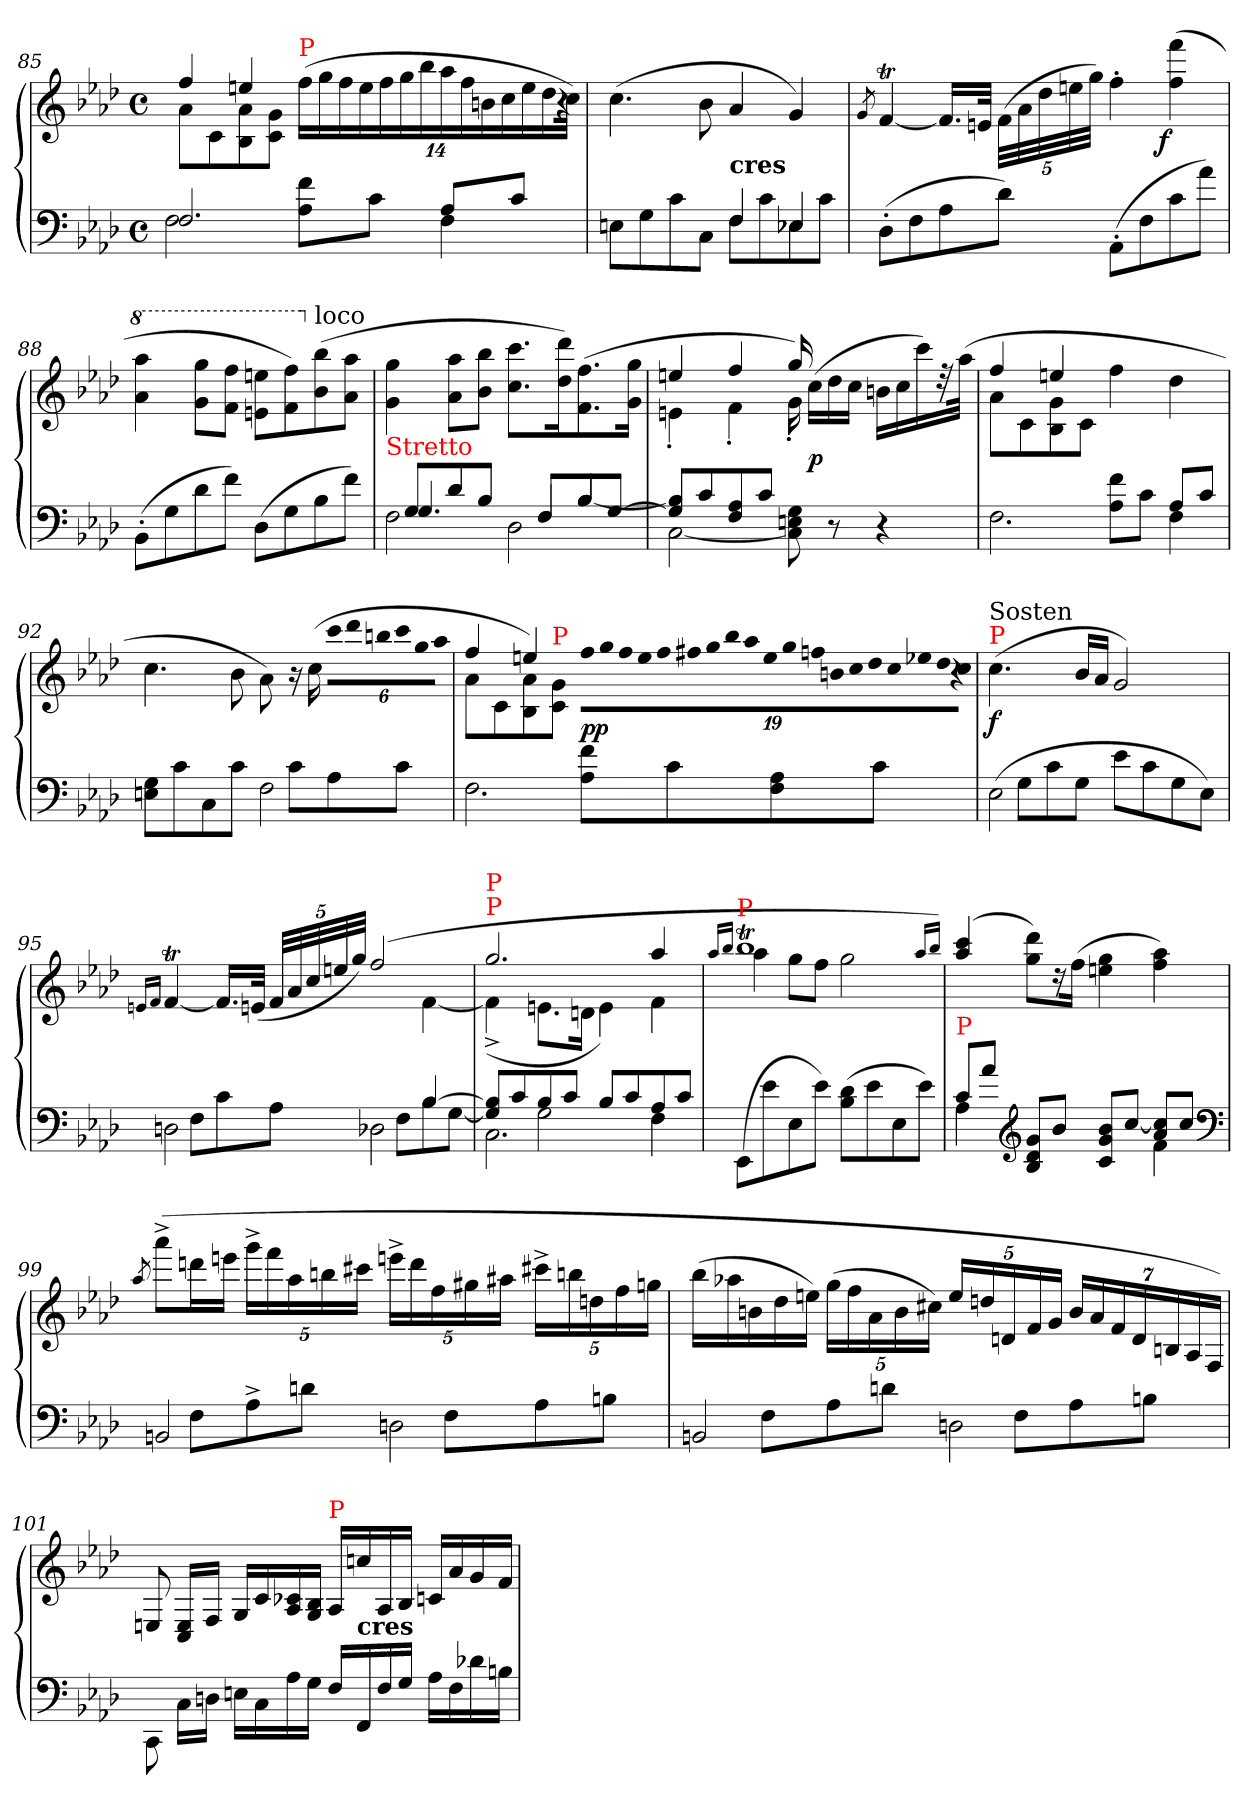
**kern	**kern	**dynam
*part1	*part1	*part1
*staff2	*staff1	*staff1/2
*clefF4	*clefG2	*
*k[b-e-a-d-]	*k[b-e-a-d-]	*
*f:	*f:	*
*M4/4	*M4/4	*
*met(c)	*met(c)	*
=85	=85	=85
*^	*^	*
2.F	2F	4ff	8a-L	.
.	.	.	8c	.
.	.	4een	8a- 8B-	.
.	.	.	8g 8cJ	.
*	*	*Xbrackettup	*	*
!	!	!LO:TX:a:color=red:t=P	!	!
.	8f 8A-L	(>28ff\LL	2ryy	.
.	.	28gg	.	.
.	.	28ff	.	.
.	.	28ee	.	.
.	8cJ	.	.	.
.	.	28ff	.	.
.	.	28gg	.	.
.	.	28bb-	.	.
8A-L	4F	28aa-	.	.
.	.	28ff	.	.
.	.	28bn	.	.
.	.	28cc	.	.
8cJ	.	.	.	.
.	.	28ee	.	.
.	.	28dd-	.	.
!	!	!LO:N:vis=16	!	!
.	.	56r	.	.
.	.	56ccJJk)	.	.
*	*	*v	*v	*
=86	=86	=86	=86
2ryy	8EnL	(>4.cc	.
.	8G	.	.
.	8c	.	.
.	8CJ	8b-	.
!	!	!LO:TX:c:B:t=cres	!
4F	8FL	4a-	.
.	8c	.	.
4E-X	8E-X	4g)	.
.	8cJ	.	.
*v	*v	*	*
=87	=87	=87
.	8qg/	.
(>8D-'>L	[4fT	.
8F	.	.
8A-	16.fLL]	.
.	32enJJk	.
8d-J)	(>40fLLL	.
.	40a-	.
.	40dd-	.
.	40een	.
.	40ggJJJ)	.
(>8AA-'>L	4ff'>	.
8F	.	.
!	!	!LO:DY:rj
8c	(>4fff 4ff	f
8a-J)	.	.
=88	=88	=88
*	*8va	*
(>8BB-'>L	4aaa- 4aa-	.
8G	.	.
8d-	8ggg 8ggL	.
8fJ)	8fff 8ffJ	.
(>8D-L	8eeen 8eenL	.
8G	8fff 8ff)	.
*	*X8va	*
!	!LO:TX:a:t=loco	!
8B-	(>8bb- 8b-	.
8fJ)	8aa- 8a-J	.
=89	=89	=89
*^	*	*
*	*^	*	*
!	!	!	!LO:TX:b:color=red:t=Stretto	!
!	!	!LO:N:vis=2	!	!
8ryy	4ryy	8F	4gg 4g	.
4.G	.	8GL	.	.
.	4d-/	8d-	8aa- 8a-L	.
.	.	8B-J	8bb- 8b-J	.
!	!	!LO:N:vis=2	!	!
8ryy	4ryy	8D-	8.ccc 8.ccL	.
4F	.	8FL	.	.
.	.	.	16ddd- 16dd-k)	.
.	[4B-/	8B-	(>8.ff 8.f	.
8ryy	.	[8GJ	.	.
.	.	.	16gg 16gJk	.
*	*v	*v	*	*
=90	=90	=90	=90
*	*	*^	*
8B-] 8G]L	[2C	4een	4en'>	.
8c	.	.	.	.
8A- 8F	.	4ff	4f'>	.
8cJ	.	.	.	.
8ryy	8G 8En 8C]	16gg)	16g'>	.
.	.	(>16ccLL	16ryy	p
8r	8ryy	16dd-	8ryy	.
.	.	16ccJJ	.	.
4r	4ryy	16bnLL	4ryy	.
.	.	16cc	.	.
.	.	16ccc)	.	.
.	.	32rdd	.	.
.	.	(>32aa-JJk	.	.
=91	=91	=91	=91	=91
2ryy	2.F	4ff	8a-L	.
.	.	.	8c	.
.	.	4een	8g 8B-	.
.	.	.	8cJ	.
8f\ 8A-\L	.	4ff	2ryy	.
8c\J	.	.	.	.
8A-L	4F	4dd-	.	.
8cJ	.	.	.	.
*v	*v	*	*	*
*	*v	*v	*
=92	=92	=92
8G 8EnL	4.cc	.
8c	.	.
8C	.	.
8cJ	8b-	.
!LO:N:vis=2	!	!
8F	8a-\)	.
8cL	16r	.
.	(>16cc	.
!	!LO:N:vis=32	!
8A-	24cccLLL	.
!	!LO:N:vis=32	!
.	24ddd-	.
!	!LO:N:vis=32	!
.	24bbn	.
!	!LO:N:vis=32	!
8cJ	24ccc	.
!	!LO:N:vis=32	!
.	24gg	.
!	!LO:N:vis=32	!
.	24aa-JJJ	.
=93	=93	=93
*^	*^	*
2ryy	2.F	4ff	8a-L	.
.	.	.	8c	.
.	.	4een)	8a- 8B-	.
!	!	!	!LO:TX:a:color=red:t=P	!
.	.	.	8g 8cJ)	.
!	!	!LO:N:vis=16	!LO:N:vis=1	!
8f\ 8A-\L	.	38ff\LL	2ryy	pp
!	!	!LO:N:vis=16	!	!
.	.	38gg	.	.
!	!	!LO:N:vis=16	!	!
.	.	38ff	.	.
!	!	!LO:N:vis=16	!	!
.	.	38ee	.	.
!	!	!LO:N:vis=16	!	!
.	.	38ff	.	.
8c\	.	.	.	.
!	!	!LO:N:vis=16	!	!
.	.	38ff#X	.	.
!	!	!LO:N:vis=16	!	!
.	.	38gg	.	.
!	!	!LO:N:vis=16	!	!
.	.	38bb-	.	.
!	!	!LO:N:vis=16	!	!
.	.	38aa-	.	.
!	!	!LO:N:vis=16	!	!
.	.	38ee	.	.
8A-\ 8F\	4ryy	.	.	.
!	!	!LO:N:vis=16	!	!
.	.	38gg	.	.
!	!	!LO:N:vis=16	!	!
.	.	38ffn	.	.
!	!	!LO:N:vis=16	!	!
.	.	38bn	.	.
!	!	!LO:N:vis=16	!	!
.	.	38cc	.	.
!	!	!LO:N:vis=16	!	!
.	.	38dd-	.	.
8c\J	.	.	.	.
!	!	!LO:N:vis=16	!	!
.	.	38cc	.	.
!	!	!LO:N:vis=16	!	!
.	.	38ee-X	.	.
!	!	!LO:N:vis=16	!	!
.	.	38dd-	.	.
!	!	!LO:N:vis=32	!	!
.	.	76r	.	.
!	!	!LO:N:vis=32	!	!
.	.	(>76ccJJk	.	.
*v	*v	*	*	*
*	*v	*v	*
=94	=94	=94
!	!LO:TX:a:color=red:t=P	!
!	!LO:TX:a:t=Sosten	!
!LO:N:vis=2	!	!
(8E-	(>4.cc	f
8GL	.	.
8c	.	.
8GJ	16b-LL	.
.	16a-JJ	.
8e-L	2g)	.
8c	.	.
8G	.	.
8E-J)	.	.
=95	=95	=95
.	16qqen/LL	.
.	16qqf/JJ	.
*^	*	*
!	!LO:N:vis=2	!	!
*	*	*^	*
2ryy	8Dn	[4fT	4ryy	.
.	8FL	.	.	.
.	8c	16.fLL]	2ryy	.
.	.	(<32enJJk	.	.
.	8A-J	40f/LLL	.	.
.	.	40a-	.	.
.	.	40cc	.	.
.	.	40een	.	.
.	.	40ggJJJ)	.	.
!	!LO:N:vis=2	!	!	!
4ryy	8D-X	(>2ff	.	.
.	8FL	.	.	.
[4B-	8B-	.	[4f	.
.	[8GJ	.	.	.
=96	=96	=96	=96	=96
*	*^	*	*	*
!	!	!	!LO:TX:a:color=red:t=P	!	!
!	!	!	!LO:TX:a:color=red:t=P	!	!
8B-] 8G]L	2.C	4ryy	2.gg	(>4f^>]	.
8c	.	.	.	.	.
8B-	.	2G\	.	8.enL	.
8cJ	.	.	.	.	.
.	.	.	.	16dnJk	.
8B-L	.	.	.	4e)	.
8c	.	.	.	.	.
8A-	4F	4ryy	4aa-	4f	.
8cJ	.	.	.	.	.
*v	*v	*v	*	*	*
=97	=97	=97	=97
.	16qqaa-/LL	.	.
.	16qqbb-/JJ	.	.
!	!LO:TX:a:color=red:t=P	!	!
(>8EE-L	1bb-T	4aa-	.
8e-	.	.	.
8E-	.	8ggL	.
8e-J)	.	8ffJ	.
(>8d- 8B-L	.	2gg	.
8e-	.	.	.
8E-	.	.	.
8e-J)	.	.	.
*	*v	*v	*
.	16qqaa-/LL	.
.	16qqbb-/JJ)	.
=98	=98	=98
*^	*	*
!LO:TX:a:color=red:t=P	!	!	!
8c/L	4A-)	(4ccc/ 4aa-/	.
8a-\J	.	.	.
*clefG2	*	*	*
8g 8d- 8B-L	4ryy	8ddd- 8ggL)	.
8b-J	.	16rdd	.
.	.	(>16ffJk	.
8b- 8g 8cL	4ryy	4gg 4een	.
[8ccJ	.	.	.
8cc] 8a-L	4f	4aa- 4ff)	.
(<8ccJ	.	.	.
*v	*v	*	*
*clefF4	*	*
=99	=99	=99
.	8qaa-/	.
!LO:N:vis=2	!	!
8BBn	(>8aaa-^<L	.
8FL	16dddnL	.
.	16eeenJJ	.
8A-^>	20ggg^<LL	.
.	20fff	.
.	20aa-	.
8dnJ	.	.
.	20bbn	.
.	20ccc#XJJ	.
!LO:N:vis=2	!	!
8Dn	20eeen^<LL	.
.	20ddd	.
.	20ff	.
8FL	.	.
.	20gg#X	.
.	20aa#XJJ	.
8A-	20ccc#X^<LL	.
.	20bbn	.
.	20dd	.
8BnJ	.	.
.	20ff	.
.	20ggnJJ	.
=100	=100	=100
!LO:N:vis=2	!	!
*	*Xtuplet	*
8BBn	(>20bb-LL	.
.	20aa-X	.
.	20bn	.
8FL	.	.
.	20dd-	.
.	20eenJJ)	.
*	*tuplet	*
8A-	(>20ggLL	.
.	20ff	.
.	20a-	.
8dnJ	.	.
.	20b	.
.	20cc#XJJ)	.
!LO:N:vis=2	!	!
8Dn	20eeLL	.
.	20ddn	.
.	20d	.
8FL	.	.
.	20f	.
.	20gJJ	.
8A-	28bLL	.
.	28a-	.
.	28f	.
.	28d	.
8BnJ	.	.
.	28Bn	.
.	28A-/	.
.	28F/JJ)	.
=101	=101	=101
8CC\	8En/	.
16C\LL	16E/ 16C/LL	.
16Dn\JJ	16F/JJ	.
16E\LL	16G/LL	.
16C\	16c/	.
16A-\	16c-X/ 16A-/	.
16G\JJ	16B-/ 16G/JJ	.
!	!LO:TX:a:color=red:t=P	!
16FLL	16A-/LL	.
!	!LO:TX:c:B:t=cres	!
16FF	16ccn\	.
16F	16A-/	.
16GJJ	16B-/JJ	.
16A-LL	16cLL	.
16F	16a-	.
16d-X	16g	.
16BnJJ	16fJJ	.
=	=	=
*-	*-	*-
